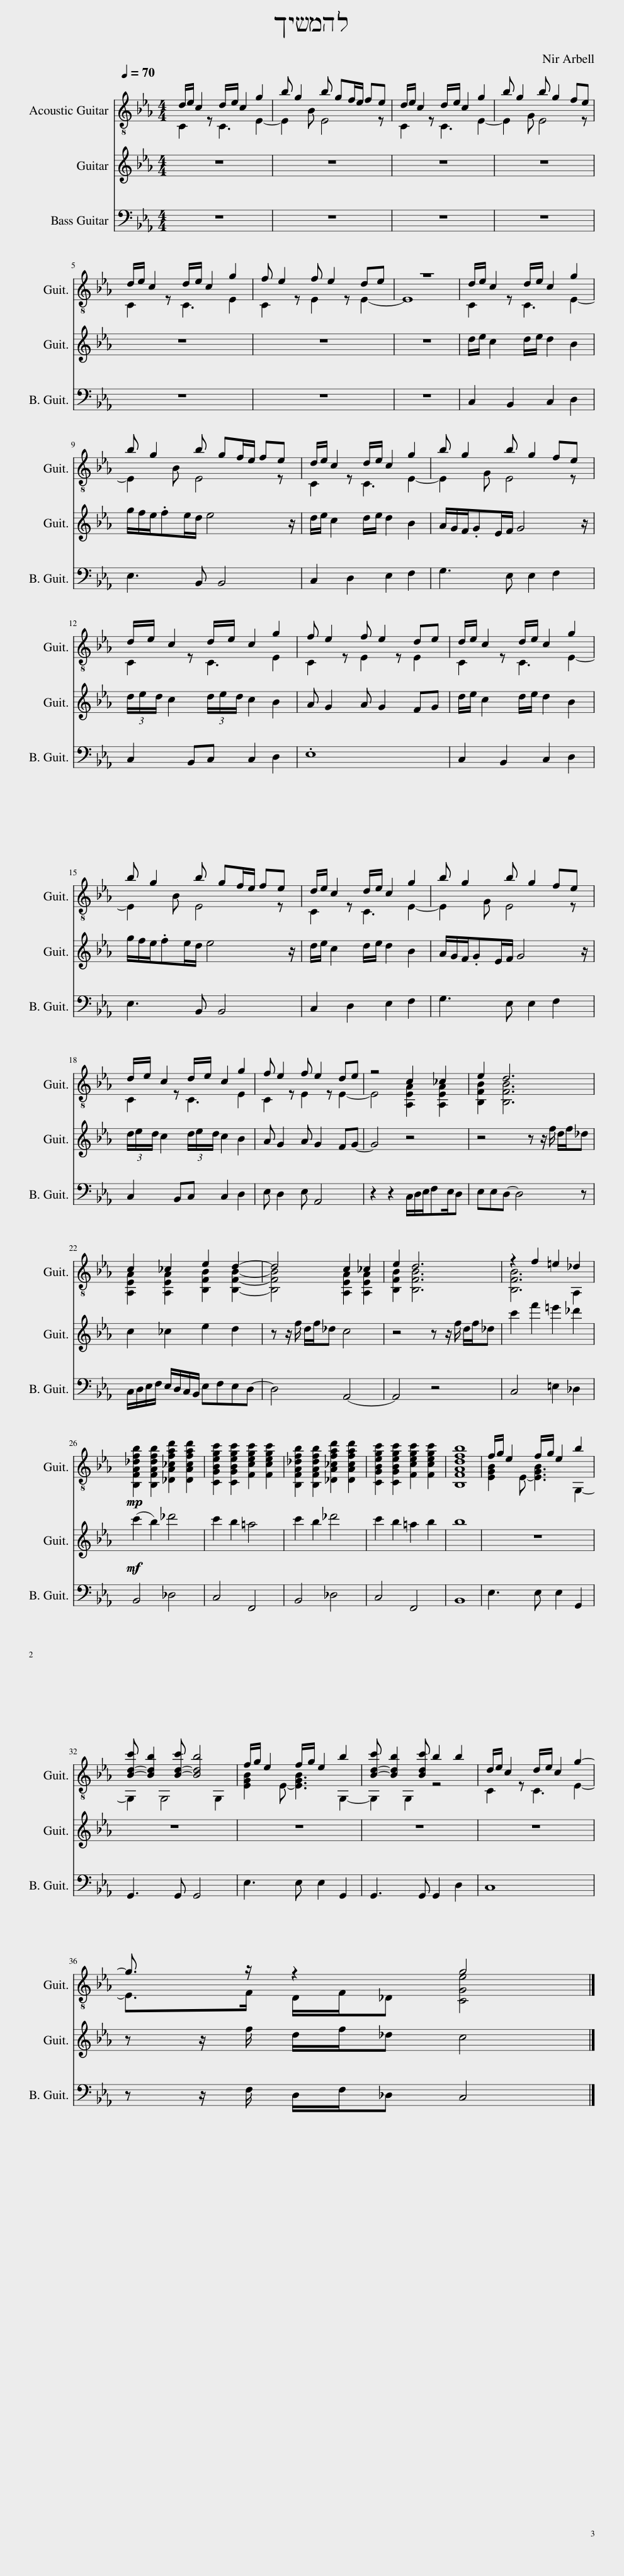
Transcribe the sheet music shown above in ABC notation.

X:1
%%score ( 1 2 ) 3 4
L:1/8
Q:1/4=70
M:4/4
I:linebreak $
K:Eb
V:1 treble-8
V:2 treble-8
V:3 treble transpose=-12
V:4 bass transpose=-12
V:1
 d/e/ c2 d/e/ c2 g2 | b g2 b gf/e/ fe | d/e/ c2 d/e/ c2 g2 | b g2 b g2 fe |$ d/e/ c2 d/e/ c2 g2 | %5
 f e2 f e2 de | z8 | d/e/ c2 d/e/ c2 g2 |$ b g2 b gf/e/ fe | d/e/ c2 d/e/ c2 g2 | %10
 b g2 b g2 fe |$ d/e/ c2 d/e/ c2 g2 | f e2 f e2 de | d/e/ c2 d/e/ c2 g2 |$ b g2 b gf/e/ fe | %15
 d/e/ c2 d/e/ c2 g2 | b g2 b g2 fe |$ d/e/ c2 d/e/ c2 g2 | f e2 f e2 de | z4 c2 _c2 | %20
 e2 d6 |$ c2 _c2 e2 d2- | d4 c2 _c2 | e2 d6 | z2 f2 =e2 _d2 |$ %25
!mp! [B,FA_dfb]2 [B,FAdfb]2 [_DA_cfad']2 [DAcfad']2 | [CGBegc']2 [CGBegc']2 [Fcegc']2 [Fcegc']2 | [B,FA_dfb]2 [B,FAdfb]2 [_DA_cfad']2 [DAcfad']2 | [CGBegc']2 [CGBegc']2 [Fcegc']2 [Fcegc']2 | [B,FAdfb]8 | %30
 f/g/ e2 f/g/ e2 b2 |$ [B-d-c'] [Bdb]2 [B-d-c'] [Bdb]4 | f/g/ e2 f/g/ e2 b2 | [B-d-c'] [Bdb]2 [Bdc'] b2 b2 | d/e/ c2 d/e/ c2 g2- |$ %35
 g3/2 z/ z2 g4 |] %36
V:2
 C2 z C3 E2- | E2 B E4 z | C2 z C3 E2- | E2 G E4 z |$ C2 z C3 E2 | %5
 C2 z E2 z E2- | E8 | C2 z C3 E2- |$ E2 B E4 z | C2 z C3 E2- | %10
 E2 G E4 z |$ C2 z C3 E2 | C2 z E2 z E2 | C2 z C3 E2- |$ E2 B E4 z | %15
 C2 z C3 E2- | E2 G E4 z |$ C2 z C3 E2 | C2 z E2 z E2- | E4 [A,EA]2 [A,EA]2 | %20
 [B,FB]2 [B,FB]6 |$ [A,EA]2 [A,EA]2 [B,FB]2 [B,FB]2- | [B,FB]4 [A,EA]2 [A,EA]2 | [B,FB]2 [B,FB]6 | [B,FB]6 A,2 |$ %25
 x8 | x8 | x8 | x8 | x8 | %30
 [EGB]2 E- [EGB]3 G,2- |$ G,2 G,4 G,2 | [EGB]2 E- [EGB]3 G,2- | G,2 G,2 z4 | C2 z C3 E2- |$ %35
 E>F D/F/_D [CGe]4 |] %36
V:3
 z8 | z8 | z8 | z8 |$ z8 | %5
 z8 | z8 | d/e/ c2 d/e/ d2 B2 |$ g/f/e/.fe/d/ e4 z/ | d/e/ c2 d/e/ d2 B2 | %10
 A/G/F/.GE/F/ G4 z/ |$ (3d/e/d/ c2 (3d/e/d/ c2 B2 | A G2 A G2 FG | d/e/ c2 d/e/ d2 B2 |$ g/f/e/.fe/d/ e4 z/ | %15
 d/e/ c2 d/e/ d2 B2 | A/G/F/.GE/F/ G4 z/ |$ (3d/e/d/ c2 (3d/e/d/ c2 B2 | A G2 A G2 FG- | G4 z4 | %20
 z4 z z/ f/ d/f/_d |$ c2 _c2 e2 d2 | z z/ f/ d/f/_d c4 | z4 z z/ f/ d/f/_d | c'2 f'2 =e'2 _d'2 |$ %25
!mf! (c'2 b2) _d'4 | c'2 b2 =a4 | c'2 b2 _d'4 | c'2 b2 =a2 b2 | b8 | %30
 z8 |$ z8 | z8 | z8 | z8 |$ %35
 z z/ f/ d/f/_d c4 |] %36
V:4
 z8 | z8 | z8 | z8 |$ z8 | %5
 z8 | z8 | C,2 B,,2 C,2 D,2 |$ E,3 B,, B,,4 | C,2 D,2 E,2 F,2 | %10
 G,3 E, E,2 F,2 |$ C,2 B,,C, C,2 D,2 | .E,8 | C,2 B,,2 C,2 D,2 |$ E,3 B,, B,,4 | %15
 C,2 D,2 E,2 F,2 | G,3 E, E,2 F,2 |$ C,2 B,,C, C,2 D,2 | E, D,2 E, A,,4 | z2 z2 C,/D,/E,/F,E,/D, | %20
 E,E,D,- D,4 z |$ C,/D,/E,/F,/ E,/D,/C,/B,,/ E,F,E,D,- | D,4 A,,4- | A,,4 z4 | C,4 =E,2 _D,2 |$ %25
 B,,4 _D,4 | C,4 F,,4 | B,,4 _D,4 | C,4 F,,4 | B,,8 | %30
 E,3 E, E,2 G,,2 |$ G,,3 G,, G,,4 | E,3 E, E,2 G,,2 | G,,3 G,, G,,2 D,2 | C,8 |$ %35
 z z/ F,/ D,/F,/_D, C,4 |] %36
